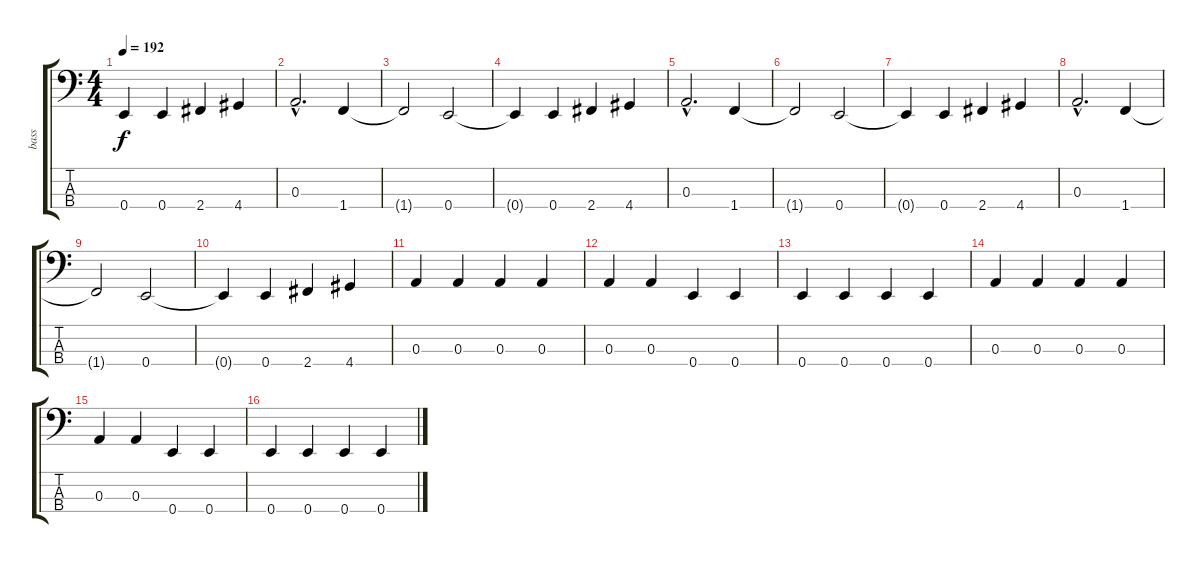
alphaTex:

\track ("bass" "bass") {instrument electricbassfinger}
\staff {score tabs}
\tuning (G2 D2 A1 E1) {hide}
\ts (4 4)
\tempo 192
\clef f4
\ks c
0.4{t}.4{dy f} 0.4.4 2.4.4 4.4.4 |
0.3{hac}.2{d} 1.4.4 |
1.4{t}.2 0.4.2 |
0.4{t}.4 0.4.4 2.4.4 4.4.4 |
0.3{hac}.2{d} 1.4.4 |
1.4{t}.2 0.4.2 |
0.4{t}.4 0.4.4 2.4.4 4.4.4 |
0.3{hac}.2{d} 1.4.4 |
1.4{t}.2 0.4.2 |
0.4{t}.4 0.4.4 2.4.4 4.4.4 |
0.3.4 0.3.4 0.3.4 0.3.4 |
0.3.4 0.3.4 0.4.4 0.4.4 |
0.4.4 0.4.4 0.4.4 0.4.4 |
0.3.4 0.3.4 0.3.4 0.3.4 |
0.3.4 0.3.4 0.4.4 0.4.4 |
0.4.4 0.4.4 0.4.4 0.4.4
